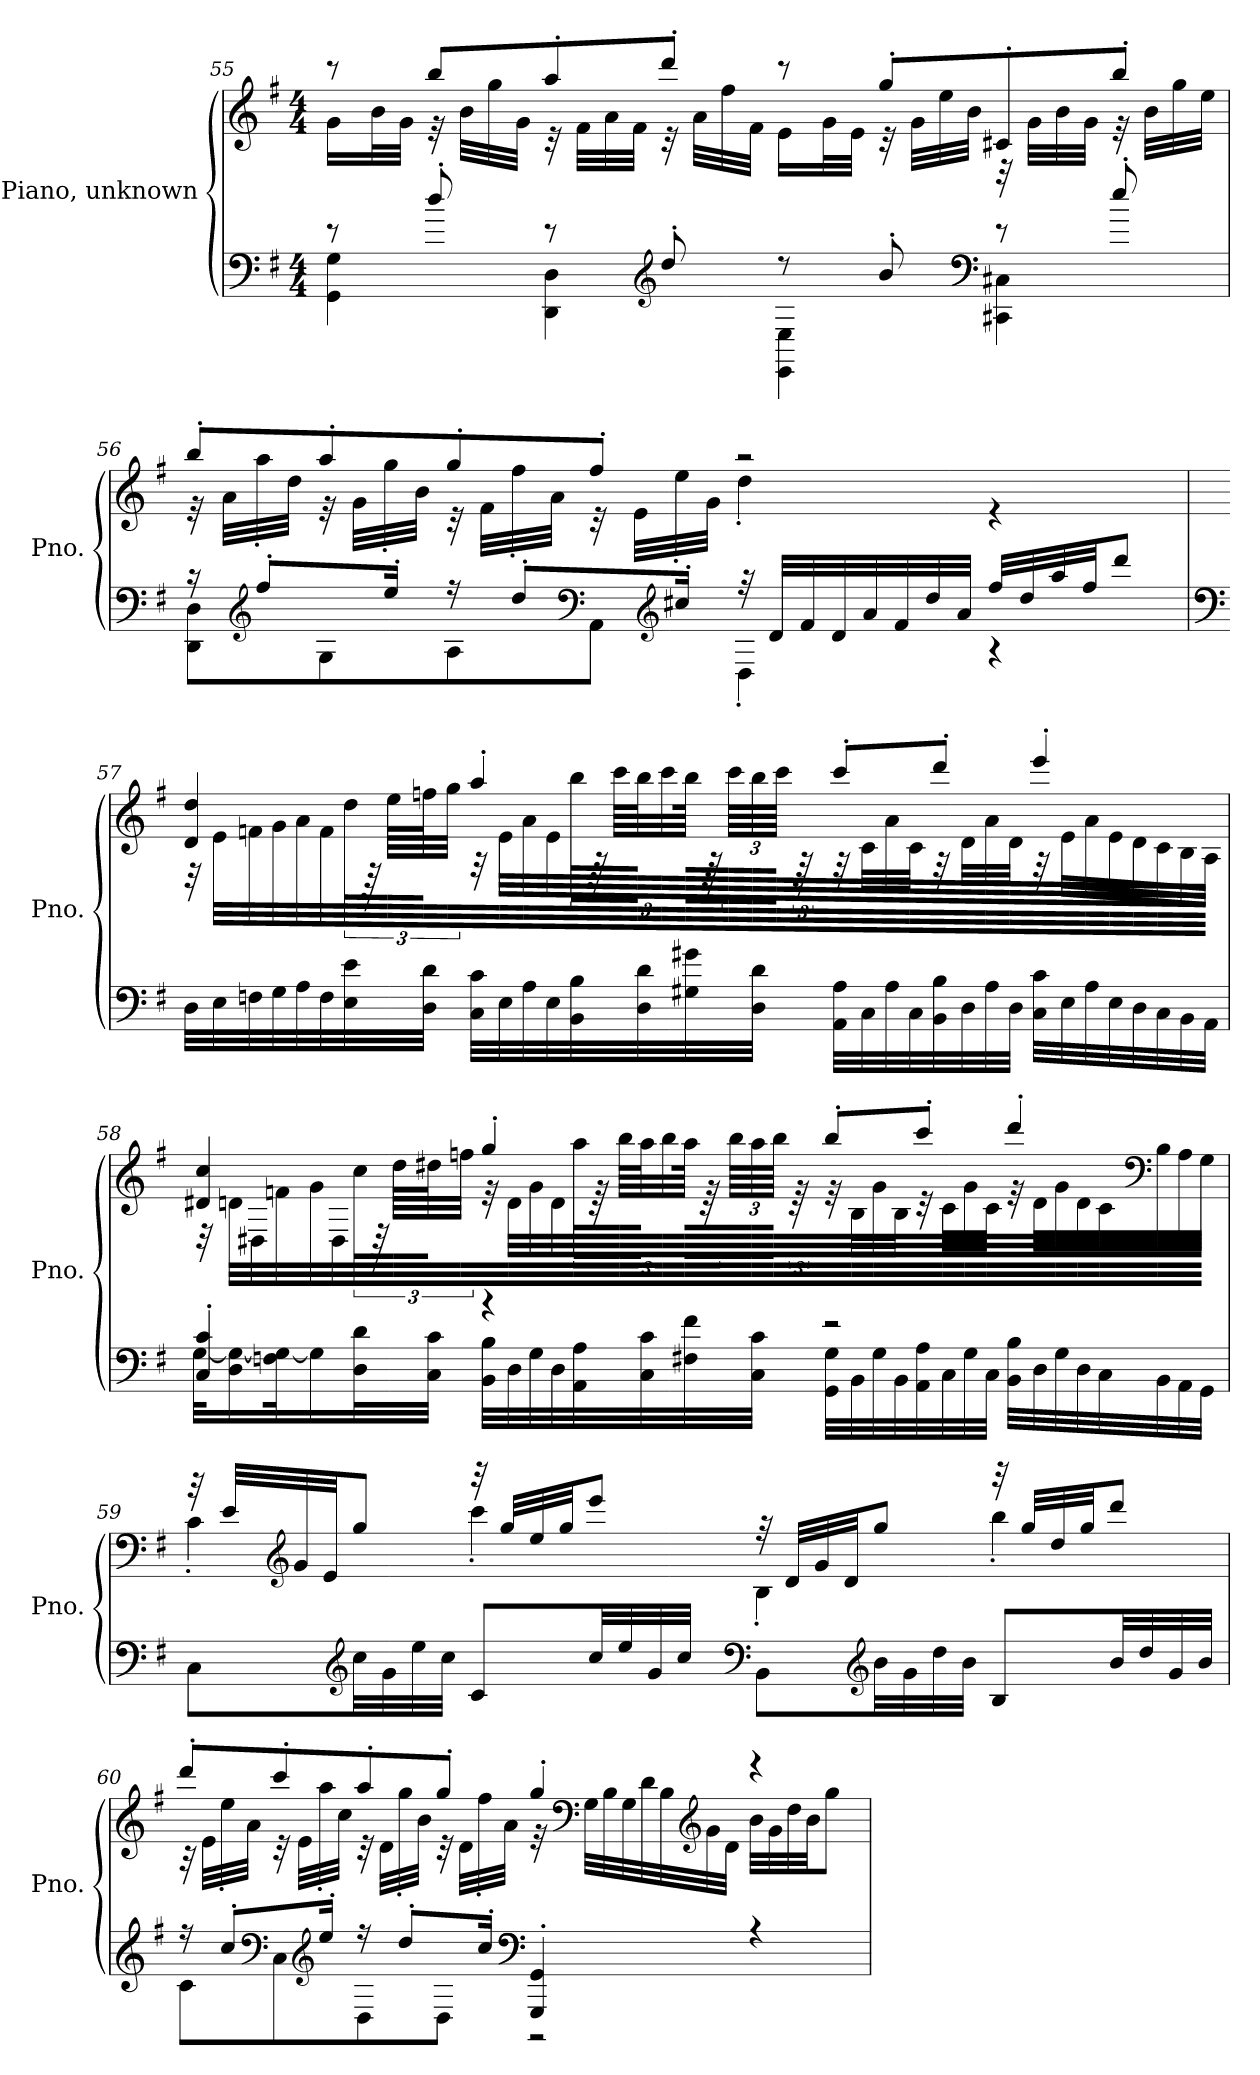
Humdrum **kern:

**kern	**kern
*part1	*part1
*staff2	*staff1
*I"Piano, unknown	*
*I'Pno.	*
!!LO:LB:g=z
*clefF4	*clefG2
*k[f#]	*k[f#]
*M4/4	*M4/4
=55	=55
*^	*^
8r	4GG\ 4G\	8r	16g\LL
.	.	.	32b\L
.	.	.	32g\JJJ
8dd'/	.	8bb/L	32r
.	.	.	32b\LLL
.	.	.	32gg\
.	.	.	32g\JJJ
8r	4DD\ 4D\	8aa'/	32r
.	.	.	32f#\LLL
.	.	.	32a\
.	.	.	32f#\JJJ
*clefG2	*	*	*
8dd'/	.	8ddd'/J	32r
.	.	.	32a\LLL
.	.	.	32ff#\
.	.	.	32f#\JJJ
8r	4EE\ 4E\	8r	16e\LL
.	.	.	32g\L
.	.	.	32e\JJJ
8b'/	.	8gg'/L	32r
.	.	.	32g\LLL
.	.	.	32ee\
.	.	.	32b\JJJ
*clefF4	*	*	*
8r	4CC#X\ 4C#X\	8c#X'/	32r
.	.	.	32g\LLL
.	.	.	32b\
.	.	.	32g\JJJ
8ee'/	.	8bb'/J	32r
.	.	.	32b\LLL
.	.	.	32gg\
.	.	.	32ee\JJJ
!!LO:LB:g=z	!!
=56	=56	=56	=56
16r	8DD\ 8D\L	8bb'/L	32r
.	.	.	32a\LLL
*clefG2	*	*	*
8ff#'/L	.	.	32aa'\
.	.	.	32dd\JJJ
.	8G\	8aa'/	32r
.	.	.	32g\LLL
16ee'/Jk	.	.	32gg'\
.	.	.	32b\JJJ
16r	8A\	8gg'/	32r
.	.	.	32f#\LLL
8dd'/L	.	.	32ff#'\
.	.	.	32a\JJJ
*clefF4	*	*	*
.	8AA\J	8ff#'/J	32r
.	.	.	32e\LLL
*clefG2	*	*	*
16cc#X'/Jk	.	.	32ee'\
.	.	.	32g\JJJ
32r	4D'\	2r	4dd'\
32d/LLL	.	.	.
32f#/	.	.	.
32d/	.	.	.
32a/	.	.	.
32f#/	.	.	.
32dd/	.	.	.
32a/JJJ	.	.	.
32ff#/LLL	4r	.	4r
32dd/	.	.	.
32aa/	.	.	.
32ff#/JJ	.	.	.
8ddd/J	.	.	.
*v	*v	*	*
!!LO:LB:g=z	!!
=57	=57	=57
*clefF4	*	*
32D\LLL	4d/ 4dd/	32r
32E\	.	32e\LLL
32Fn\	.	32fn\
32G\	.	32g\
32A\	.	32a\
32F\	.	32f\
32E\ 32e\	.	96dd\JJJk
.	.	96r
.	.	96ee\LLLL
*	*	*Xbrackettup
32D\ 32d\JJJ	.	96ffn\J
.	.	48gg\JJJ
32C\ 32c\LLL	4aa'/	32r
32E\	.	32e\LLL
32A\	.	32a\
32E\	.	32e\
*	*	*brackettup
32BB\ 32B\	.	96bb\JJJk
.	.	96r
.	.	96ccc\LLLL
*	*	*Xbrackettup
32D\ 32d\	.	96bb\J
.	.	48ccc\
*	*	*brackettup
32G#X\ 32g#X\	.	96bb\JJJk
.	.	96r
.	.	96ccc\LLLL
32D\ 32d\JJJ	.	96bb\
.	.	96ccc\JJJJ
.	.	96r
32AA\ 32A\LLL	8ccc'/L	32r
32C\	.	32c\LLL
32A\	.	32a\
32C\	.	32c\JJJ
32BB\ 32B\	8ddd'/J	32r
32D\	.	32d\LLL
32A\	.	32a\
32D\JJJ	.	32d\JJJ
32C\ 32c\LLL	4eee'/	32r
32E\	.	32e\LLL
32A\	.	32a\
32E\	.	32e\
32D\	.	32d\
32C\	.	32c\
32BB\	.	32B\
32AA\JJJ	.	32A\JJJ
!!LO:LB:g=z	!!
=58	=58	=58
*^	*	*
4C/' 4c/'	[32G\KLL	4d#X/ 4cc/	32r
.	16D\ 16G\_	.	32dn\LLL
.	.	.	32D#X\
.	32Fn\ 32G\_K	.	32fn\
.	16G\]	.	32g\
.	.	.	32D#\
.	32D\ 32d\L	.	96cc\JJJk
.	.	.	96r
.	.	.	96dd\LLLL
*	*	*	*Xbrackettup
.	32C\ 32c\JJJ	.	96dd#X\J
.	.	.	48ffn\JJJ
4r	32BB\ 32B\LLL	4gg'/	32r
.	32D\	.	32d\LLL
.	32G\	.	32g\
.	32D\	.	32d\
*	*	*	*brackettup
.	32AA\ 32A\	.	96aa\JJJk
.	.	.	96r
.	.	.	96bb\LLLL
*	*	*	*Xbrackettup
.	32C\ 32c\	.	96aa\J
.	.	.	48bb\
*	*	*	*brackettup
.	32F#X\ 32f#\	.	96aa\JJJk
.	.	.	96r
.	.	.	96bb\LLLL
.	32C\ 32c\JJJ	.	96aa\
.	.	.	96bb\JJJJ
.	.	.	96r
2r	32GG\ 32G\LLL	8bb'/L	32r
.	32BB\	.	32B\LLL
.	32G\	.	32g\
.	32BB\	.	32B\JJJ
.	32AA\ 32A\	8ccc'/J	32r
.	32C\	.	32c\LLL
.	32G\	.	32g\
.	32C\JJJ	.	32c\JJJ
.	32BB\ 32B\LLL	4ddd'/	32r
.	32D\	.	32d\LLL
.	32G\	.	32g\
.	32D\	.	32d\
.	32C\	.	32c\
*	*	*clefF4	*
.	32BB\	.	32B\
.	32AA\	.	32A\
.	32GG\JJJ	.	32G\JJJ
*v	*v	*	*
!!LO:LB:g=z	!!
=59	=59	=59
8C\L	32r	4c'\
.	32e/LLL	.
*	*clefG2	*
.	32g/	.
.	32e/JJ	.
*clefG2	*	*
32cc\LL	8gg/J	.
32g\	.	.
32ee\	.	.
32cc\JJJ	.	.
8c/L	32r	4ccc'\
.	32gg/LLL	.
.	32ee/	.
.	32gg/JJ	.
32cc/LL	8eee/J	.
32ee/	.	.
32g/	.	.
32cc/JJJ	.	.
*clefF4	*	*
8BB\L	32r	4B'\
.	32d/LLL	.
.	32g/	.
.	32d/JJ	.
*clefG2	*	*
32b\LL	8gg/J	.
32g\	.	.
32dd\	.	.
32b\JJJ	.	.
8B/L	32r	4bb'\
.	32gg/LLL	.
.	32dd/	.
.	32gg/JJ	.
32b/LL	8ddd/J	.
32dd/	.	.
32g/	.	.
32b/JJJ	.	.
!!LO:PB:g=z	!!
=60	=60	=60
*^	*	*
16r	8c\L	8ddd'/L	32r
.	.	.	32e\LLL
8cc'/L	.	.	32ee'\
.	.	.	32a\JJJ
*clefF4	*	*	*
.	8C\	8ccc'/	32r
.	.	.	32e\LLL
*clefG2	*	*	*
16ee'/Jk	.	.	32aa'\
.	.	.	32cc\JJJ
16r	8D\	8aa'/	32r
.	.	.	32d\LLL
8dd'/L	.	.	32gg'\
.	.	.	32b\JJJ
.	8D\J	8gg'/J	32r
.	.	.	32d\LLL
16cc'/Jk	.	.	32ff#'\
.	.	.	32a\JJJ
*clefF4	*	*	*
4GGG/' 4GG/'	2r	4gg'/	32r
*	*	*clefF4	*
.	.	.	32G\LLL
.	.	.	32B\
.	.	.	32G\
.	.	.	32d\
.	.	.	32B\
*	*	*clefG2	*
.	.	.	32g\
.	.	.	32d\JJJ
4r	.	4r	32b\LLL
.	.	.	32g\
.	.	.	32dd\
.	.	.	32b\JJ
.	.	.	8gg\J
*v	*v	*	*
*	*v	*v
=	=
*-	*-
